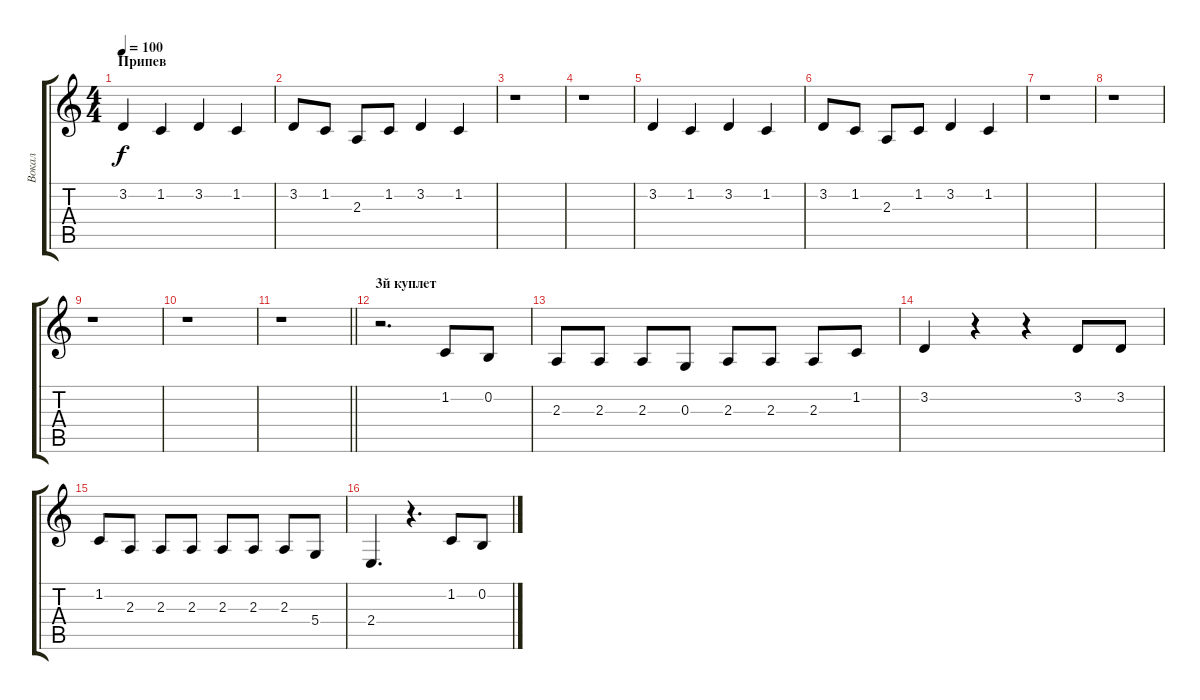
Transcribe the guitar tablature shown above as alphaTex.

\track ("Вокал" "Вокал") {instrument tenorsax}
\staff {score tabs}
\tuning (E4 B3 G3 D3 A2 E2) {hide}
\ts (4 4)
\section ("" "Припев")
\tempo 100
\clef g2
\ks c
3.2.4{dy f} 1.2.4 3.2.4 1.2.4 |
3.2.8 1.2.8 2.3.8 1.2.8 3.2.4 1.2.4 |
r.1 |
r.1 |
3.2.4 1.2.4 3.2.4 1.2.4 |
3.2.8 1.2.8 2.3.8 1.2.8 3.2.4 1.2.4 |
r.1 |
r.1 |
r.1 |
r.1 |
\barLineRight lightlight
r.1 |
\section ("" "3й куплет")
r.2{d} 1.2.8 0.2.8 |
2.3.8 2.3.8 2.3.8 0.3.8 2.3.8 2.3.8 2.3.8 1.2.8 |
3.2.4 r.4 r.4 3.2.8 3.2.8 |
1.2.8 2.3.8 2.3.8 2.3.8 2.3.8 2.3.8 2.3.8 5.4.8 |
2.4.4{d} r.4{d} 1.2.8 0.2.8
